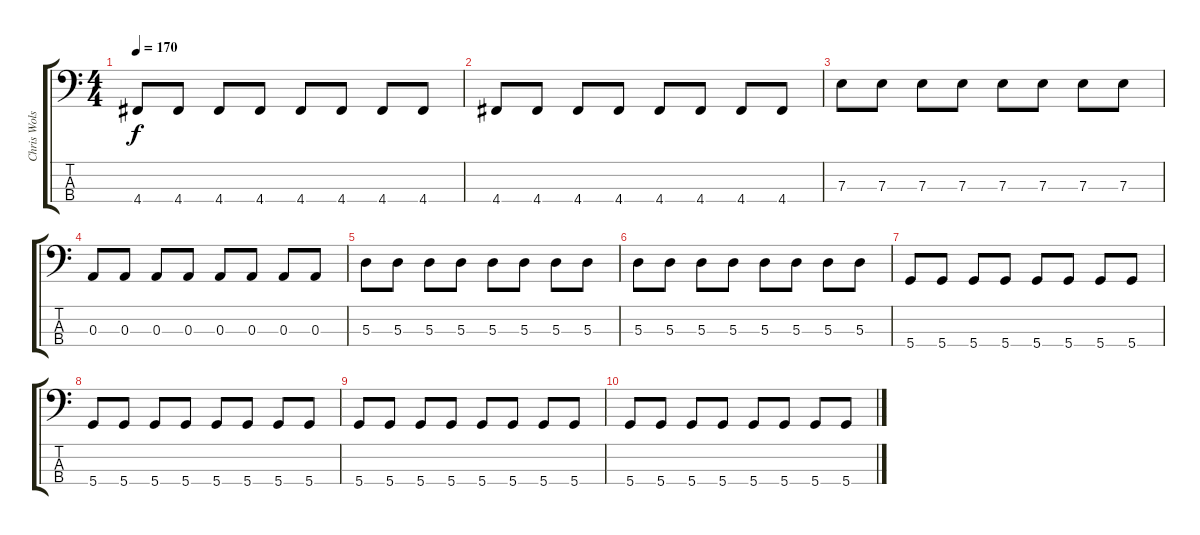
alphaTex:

\track ("Chris Wolstenholme" "Chris Wols") {instrument electricbassfinger}
\staff {score tabs}
\tuning (G2 D2 A1 D1) {hide}
\ts (4 4)
\tempo 170
\clef f4
\ks c
4.4.8{dy f instrument overdrivenguitar} 4.4.8 4.4.8 4.4.8 4.4.8 4.4.8 4.4.8 4.4.8 |
4.4.8{instrument overdrivenguitar} 4.4.8 4.4.8 4.4.8 4.4.8 4.4.8 4.4.8 4.4.8 |
7.3.8{instrument overdrivenguitar} 7.3.8 7.3.8 7.3.8 7.3.8 7.3.8 7.3.8 7.3.8 |
0.3.8{instrument overdrivenguitar} 0.3.8 0.3.8 0.3.8 0.3.8 0.3.8 0.3.8 0.3.8 |
5.3.8{instrument overdrivenguitar} 5.3.8 5.3.8 5.3.8 5.3.8 5.3.8 5.3.8 5.3.8 |
5.3.8{instrument overdrivenguitar} 5.3.8 5.3.8 5.3.8 5.3.8 5.3.8 5.3.8 5.3.8 |
5.4.8 5.4.8 5.4.8 5.4.8 5.4.8 5.4.8 5.4.8 5.4.8 |
5.4.8 5.4.8 5.4.8 5.4.8 5.4.8 5.4.8 5.4.8 5.4.8 |
5.4.8 5.4.8 5.4.8 5.4.8 5.4.8 5.4.8 5.4.8 5.4.8 |
5.4.8 5.4.8 5.4.8 5.4.8 5.4.8 5.4.8 5.4.8 5.4.8
